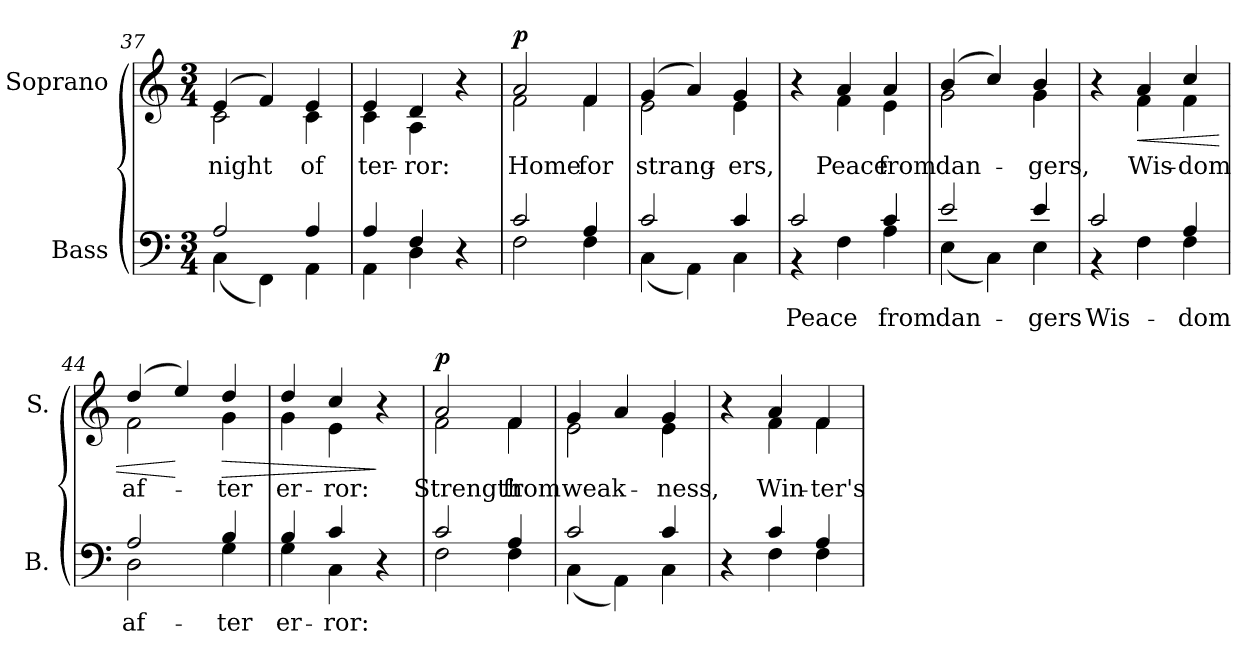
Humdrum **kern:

**kern	**text	**kern	**text	**dynam
*part2	*part2	*part1	*part1	*part1
*staff2	*staff2	*staff1	*staff1	*staff1
*I"Bass	*	*I"Soprano	*	*
*I'B.	*	*I'S.	*	*
*clefF4	*	*clefG2	*	*
*k[]	*	*k[]	*	*
*C:	*	*C:	*	*
*M3/4	*	*M3/4	*	*
=37	=37	=37	=37	=37
*^	*	*	*	*
!	!	!	!	!LO:LY:b:color=#000000	!
*	*	*	*^	*	*
2Ai/	(4Ci\	.	(4ei/	2ci\	night	.
.	4FFi\)	.	4fi/)	.	.	.
!	!	!	!	!	!LO:LY:b:color=#000000	!
4Ai/	4AAi\	.	4ei/	4ci\	of	.
=38	=38	=38	=38	=38	=38	=38
!	!	!	!	!	!LO:LY:b:color=#000000	!
4Ai/	4AAi\	.	4ei/	4ci\	ter-	.
!	!	!	!	!	!LO:LY:b:color=#000000	!
4Fi/	4Di\	.	4di/	4Ai\	-ror:	.
4ryy	4r	.	4r	4ryy	.	.
!!LO:LB:g=z	!!
=39	=39	=39	=39	=39	=39	=39
!	!	!	!	!	!LO:LY:b:color=#000000	!
2ci/	2Fi\	.	2ai/	2fi\	Home	p
!	!	!	!	!	!LO:LY:b:color=#000000	!
4Ai/	4Fi\	.	4fi/	4fi\	for	.
=40	=40	=40	=40	=40	=40	=40
!	!	!	!	!	!LO:LY:b:color=#000000	!
2ci/	(4Ci\	.	(4gi/	2ei\	strang-	.
.	4AAi\)	.	4ai/)	.	.	.
!	!	!	!	!	!LO:LY:b:color=#000000	!
4ci/	4Ci\	.	4gi/	4ei\	-ers,	.
=41	=41	=41	=41	=41	=41	=41
!	!	!LO:LY:a:color=#000000	!	!	!	!
2ci/	4r	Peace	4r	4ryy	.	.
!	!	!	!	!	!LO:LY:b:color=#000000	!
.	4Fi\	.	4ai/	4fi\	Peace	.
!	!	!LO:LY:a:color=#000000	!	!	!	!
!	!	!	!	!	!LO:LY:b:color=#000000	!
4ci/	4Ai\	from	4ai/	4ei\	from	.
=42	=42	=42	=42	=42	=42	=42
!	!	!LO:LY:a:color=#000000	!	!	!	!
!	!	!	!	!	!LO:LY:b:color=#000000	!
2ei/	(4Ei\	dan-	(4bi/	2gi\	dan-	.
.	4Ci\)	.	4cci/)	.	.	.
!	!	!LO:LY:a:color=#000000	!	!	!	!
!	!	!	!	!	!LO:LY:b:color=#000000	!
4ei/	4Ei\	-gers	4bi/	4gi\	-gers,	.
=43	=43	=43	=43	=43	=43	=43
!	!	!LO:LY:a:color=#000000	!	!	!	!
2ci/	4r	Wis-	4r	4ryy	.	.
!	!	!	!	!	!	!LO:HP:b
!	!	!	!	!	!LO:LY:b:color=#000000	!
.	4Fi\	.	4ai/	4fi\	Wis-	<
!	!	!LO:LY:a:color=#000000	!	!	!	!
!	!	!	!	!	!LO:LY:b:color=#000000	!
4Ai/	4Fi\	-dom	4cci/	4fi\	-dom	.
=44	=44	=44	=44	=44	=44	=44
!	!	!LO:LY:a:color=#000000	!	!	!	!
!	!	!	!	!	!LO:LY:b:color=#000000	!
2Ai/	2Di\	af-	(4ddi/	2fi\	af-	.
.	.	.	4eei/)	.	.	[
!	!	!LO:LY:a:color=#000000	!	!	!	!LO:HP:b
!	!	!	!	!	!LO:LY:b:color=#000000	!
4Bi/	4Gi\	-ter	4ddi/	4gi\	-ter	>
=45	=45	=45	=45	=45	=45	=45
!	!	!LO:LY:a:color=#000000	!	!	!	!
!	!	!	!	!	!LO:LY:b:color=#000000	!
4Bi/	4Gi\	er-	4ddi/	4gi\	er-	.
!	!	!LO:LY:a:color=#000000	!	!	!	!
!	!	!	!	!	!LO:LY:b:color=#000000	!
4ci/	4Ci\	-ror:	4cci/	4ei\	-ror:	.
4r	4ryy	.	4r	4ryy	.	]
!!LO:LB:g=z	!!
=46	=46	=46	=46	=46	=46	=46
!	!	!	!	!	!LO:LY:b:color=#000000	!
2ci/	2Fi\	.	2ai/	2fi\	Strength	p
!	!	!	!	!	!LO:LY:b:color=#000000	!
4Ai/	4Fi\	.	4fi/	4fi\	from	.
=47	=47	=47	=47	=47	=47	=47
!	!	!	!	!	!LO:LY:b:color=#000000	!
2ci/	(4Ci\	.	4gi/	2ei\	weak-	.
.	4AAi\)	.	4ai/	.	.	.
!	!	!	!	!	!LO:LY:b:color=#000000	!
4ci/	4Ci\	.	4gi/	4ei\	-ness,	.
=48	=48	=48	=48	=48	=48	=48
4ryy	4r	.	4r	4ryy	.	.
!	!	!	!	!	!LO:LY:b:color=#000000	!
4ci/	4Fi\	.	4ai/	4fi\	Win-	.
!	!	!	!	!	!LO:LY:b:color=#000000	!
4Ai/	4Fi\	.	4fi/	4fi\	-ter's	.
*v	*v	*	*	*	*	*
*	*	*v	*v	*	*
=	=	=	=	=
*-	*-	*-	*-	*-
